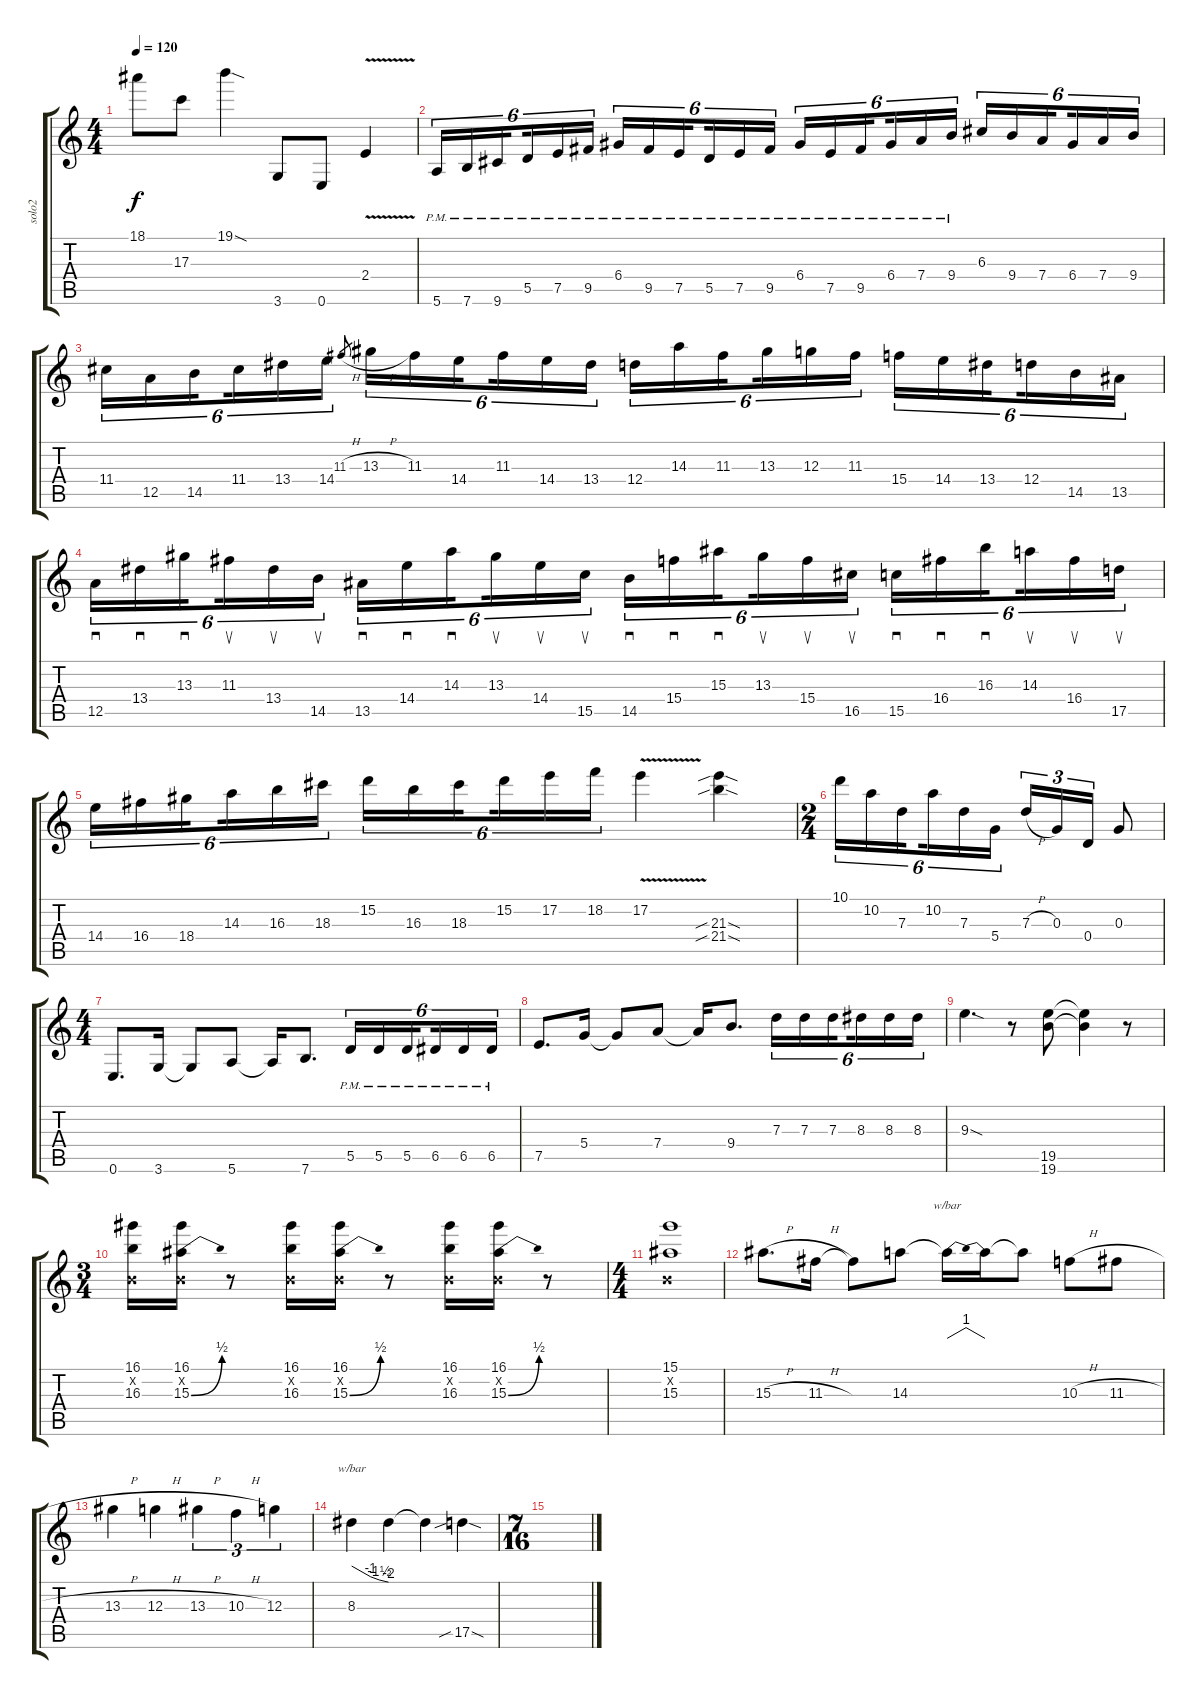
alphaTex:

\track ("solo2" "solo2") {instrument distortionguitar}
\staff {score tabs}
\tuning (E4 B3 G3 D3 A2 E2) {hide}
\ts (4 4)
\tempo 120
\clef g2
\ks c
18.1.8{dy f} 17.3.8 19.1{sod}.4 3.6.8 0.6.8 2.4{v}.4 |
5.6{pm}.16{tu (6 4)} 7.6{pm}.16{tu (6 4)} 9.6{pm}.16{tu (6 4) beam splitsecondary} 5.5{pm}.16{tu (6 4)} 7.5{pm}.16{tu (6 4)} 9.5{pm}.16{tu (6 4)} 6.4{pm}.16{tu (6 4)} 9.5{pm}.16{tu (6 4)} 7.5{pm}.16{tu (6 4) beam splitsecondary} 5.5{pm}.16{tu (6 4)} 7.5{pm}.16{tu (6 4)} 9.5{pm}.16{tu (6 4)} 6.4{pm}.16{tu (6 4)} 7.5{pm}.16{tu (6 4)} 9.5{pm}.16{tu (6 4) beam splitsecondary} 6.4{pm}.16{tu (6 4)} 7.4{pm}.16{tu (6 4)} 9.4{pm}.16{tu (6 4)} 6.3.16{tu (6 4)} 9.4.16{tu (6 4)} 7.4.16{tu (6 4) beam splitsecondary} 6.4.16{tu (6 4)} 7.4.16{tu (6 4)} 9.4.16{tu (6 4)} |
11.4.16{tu (6 4)} 12.5.16{tu (6 4)} 14.5.16{tu (6 4) beam splitsecondary} 11.4.16{tu (6 4)} 13.4.16{tu (6 4)} 14.4.16{tu (6 4)} 11.3{h}.8{gr} 13.3{h}.16{tu (6 4)} 11.3.16{tu (6 4)} 14.4.16{tu (6 4) beam splitsecondary} 11.3.16{tu (6 4)} 14.4.16{tu (6 4)} 13.4.16{tu (6 4)} 12.4.16{tu (6 4)} 14.3.16{tu (6 4)} 11.3.16{tu (6 4) beam splitsecondary} 13.3.16{tu (6 4)} 12.3.16{tu (6 4)} 11.3.16{tu (6 4)} 15.4.16{tu (6 4)} 14.4.16{tu (6 4)} 13.4.16{tu (6 4) beam splitsecondary} 12.4.16{tu (6 4)} 14.5.16{tu (6 4)} 13.5.16{tu (6 4)} |
12.5.16{sd tu (6 4)} 13.4.16{sd tu (6 4)} 13.3.16{sd tu (6 4) beam splitsecondary} 11.3.16{su tu (6 4)} 13.4.16{su tu (6 4)} 14.5.16{su tu (6 4)} 13.5.16{sd tu (6 4)} 14.4.16{sd tu (6 4)} 14.3.16{sd tu (6 4) beam splitsecondary} 13.3.16{su tu (6 4)} 14.4.16{su tu (6 4)} 15.5.16{su tu (6 4)} 14.5.16{sd tu (6 4)} 15.4.16{sd tu (6 4)} 15.3.16{sd tu (6 4) beam splitsecondary} 13.3.16{su tu (6 4)} 15.4.16{su tu (6 4)} 16.5.16{su tu (6 4)} 15.5.16{sd tu (6 4)} 16.4.16{sd tu (6 4)} 16.3.16{sd tu (6 4) beam splitsecondary} 14.3.16{su tu (6 4)} 16.4.16{su tu (6 4)} 17.5.16{su tu (6 4)} |
14.4.16{tu (6 4)} 16.4.16{tu (6 4)} 18.4.16{tu (6 4) beam splitsecondary} 14.3.16{tu (6 4)} 16.3.16{tu (6 4)} 18.3.16{tu (6 4)} 15.2.16{tu (6 4)} 16.3.16{tu (6 4)} 18.3.16{tu (6 4) beam splitsecondary} 15.2.16{tu (6 4)} 17.2.16{tu (6 4)} 18.2.16{tu (6 4)} 17.2{v}.4 (21.3{sib sod} 21.4{sib sod}).4 |
\ts (2 4)
10.1.16{tu (6 4)} 10.2.16{tu (6 4)} 7.3.16{tu (6 4) beam splitsecondary} 10.2.16{tu (6 4)} 7.3.16{tu (6 4)} 5.4.16{tu (6 4)} 7.3{h}.16{tu (3 2)} 0.3.16{tu (3 2)} 0.4.16{tu (3 2)} 0.3.8 |
\ts (4 4)
0.6.8{d} 3.6.16 3.6{t}.8 5.6.8 5.6{t}.16 7.6.8{d} 5.5{pm}.16{tu (6 4)} 5.5{pm}.16{tu (6 4)} 5.5{pm}.16{tu (6 4) beam splitsecondary} 6.5{pm}.16{tu (6 4)} 6.5{pm}.16{tu (6 4)} 6.5{pm}.16{tu (6 4)} |
7.5.8{d} 5.4.16 5.4{t}.8 7.4.8 7.4{t}.16 9.4.8{d} 7.3.16{tu (6 4)} 7.3.16{tu (6 4)} 7.3.16{tu (6 4) beam splitsecondary} 8.3.16{tu (6 4)} 8.3.16{tu (6 4)} 8.3.16{tu (6 4)} |
9.3{sod}.4{d} r.8 (19.5 19.6).8 (19.5{t} 19.6{t}).4 r.8 |
\ts (3 4)
(16.1 0.2{x} 16.3).16 (16.1 0.2{x} 15.3{be (bend 0 0 60 2)}).16 r.8 (16.1 0.2{x} 16.3).16 (16.1 0.2{x} 15.3{be (bend 0 0 60 2)}).16 r.8 (16.1 0.2{x} 16.3).16 (16.1 0.2{x} 15.3{be (bend 0 0 60 2)}).16 r.8 |
\ts (4 4)
(15.1 0.2{x} 15.3).1 |
15.3{h}.8{d} 11.3{h}.16 11.3{t}.8 14.3.8 14.3{t}.16{tbe (dip default 0 0 30 4 60 0)} 14.3{t}.16 14.3{t}.8 10.3{h}.8 11.3{h}.8 |
13.3{h}.4 12.3{h}.4 13.3{h}.4{tu (3 2)} 10.3{h}.4{tu (3 2)} 12.3.4{tu (3 2)} |
8.3.4{tbe (custom default 0 0 31 -4 45 -6 60 -8)} 8.3{t}.4 8.3{t}.4 17.5{sib sod}.4 |
\ts (7 16)
